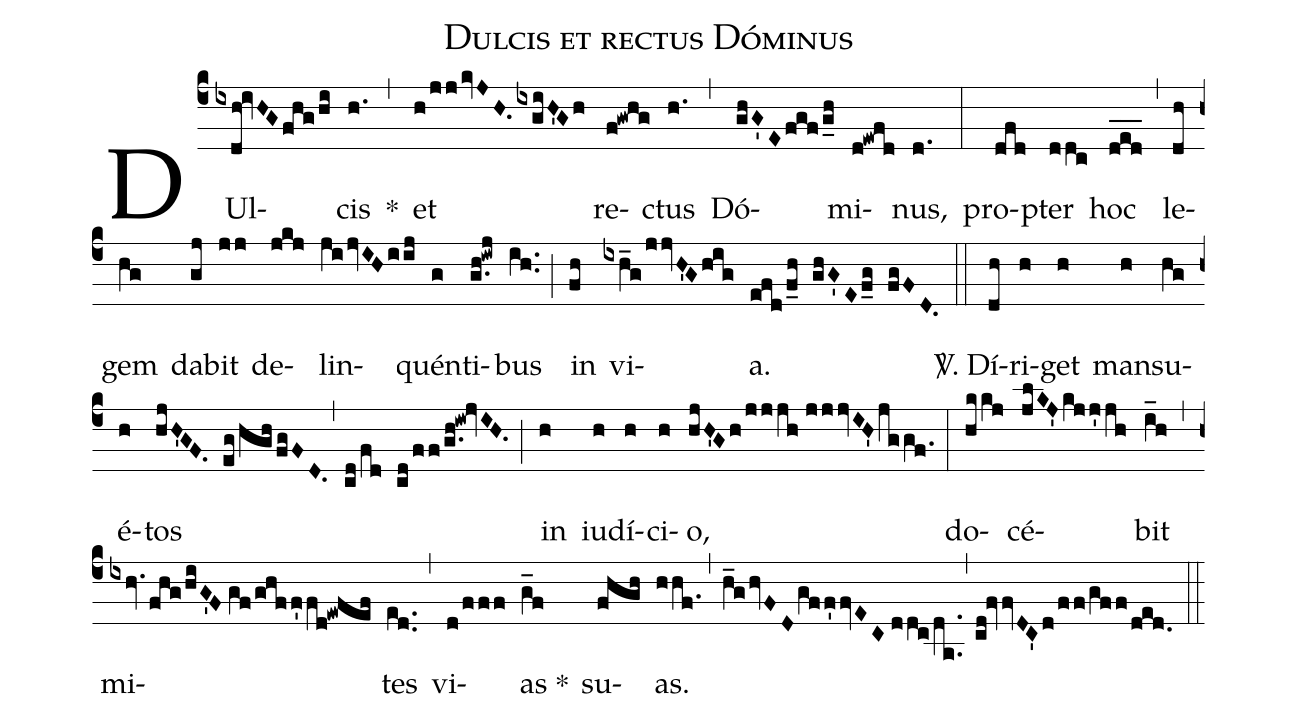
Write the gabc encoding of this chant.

name:Dulcis et rectus Dóminus;
%%
(c4) DUl(ixdh!ivHGfhg/hi)cis(h.) *(,) et(h/jjkvJH./ixgiH'Gh) re(f!gwhg)ctus(h.) (,) Dó(ghG'Efgf/g_h)mi(d!ewfd)nus,(d.) (:)
pro(dfd)pter(ddc) hoc(ded___) (,) le(dh)gem(hg) da(gj)bit(jj) de(jkj)lin(jijvIHiij)quén(g)ti(g.h!iwj)bus(ih..) (;) in(fh) vi(ixh_g/jjvH'Ghig)a.(efd/f_h ghG'Ef_g fgFD.) (::)

<sp>V/</sp>. Dí(dh)ri(h)get(h) man(h)su(hg)é(h)tos(hjH'GF. eg/hgh/fgFD.,cd/fd cd/ff/g.h!iw!jvIH.) (;) in(h) iu(h)dí(h)ci(h)o,(hjH'Gh/jjjh//jjjvIH'jggf.) (:)
do(hkkj)cé(jlKJ'kjj'jh)bit(i_h) (,) mi(ixhv.fhg/hiG'F//gf/ghff'fd!ewfef)tes(ed..) (,) vi(d/fff)as *(g_f) su(fhgh)as.(hhf.,h_ghvFDgff'fvEC//ddc/da..,cd!fvvDC'd/ff/gff/ded.) (::)
